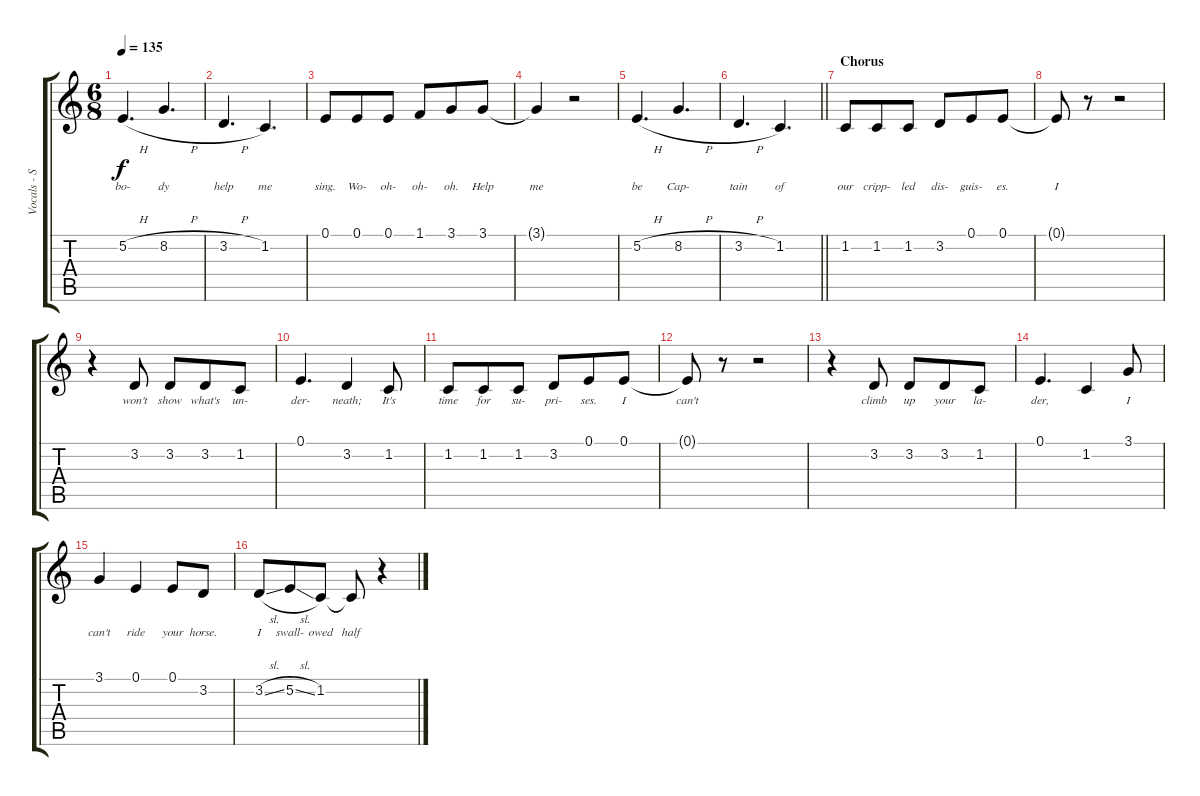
\track ("Vocals - Simon Neil" "Vocals - S") {instrument altosax}
\staff {score tabs}
\tuning (E4 B3 G3 D3 A2 E2) {hide}
\ts (6 8)
\tempo 135
\clef g2
\ks c
5.2{h}.4{d lyrics (0 "bo-") lyrics (1 "") lyrics (2 "") lyrics (3 "") lyrics (4 "") dy f} 8.2{h}.4{d lyrics (0 "dy") lyrics (1 "") lyrics (2 "") lyrics (3 "") lyrics (4 "")} |
3.2{h}.4{d lyrics (0 "help") lyrics (1 "") lyrics (2 "") lyrics (3 "") lyrics (4 "")} 1.2.4{d lyrics (0 "me") lyrics (1 "") lyrics (2 "") lyrics (3 "") lyrics (4 "")} |
0.1.8{lyrics (0 "sing.") lyrics (1 "") lyrics (2 "") lyrics (3 "") lyrics (4 "")} 0.1.8{lyrics (0 "Wo-") lyrics (1 "") lyrics (2 "") lyrics (3 "") lyrics (4 "")} 0.1.8{lyrics (0 "oh-") lyrics (1 "") lyrics (2 "") lyrics (3 "") lyrics (4 "")} 1.1.8{lyrics (0 "oh-") lyrics (1 "") lyrics (2 "") lyrics (3 "") lyrics (4 "")} 3.1.8{lyrics (0 "oh.") lyrics (1 "") lyrics (2 "") lyrics (3 "") lyrics (4 "")} 3.1.8{lyrics (0 "Help") lyrics (1 "") lyrics (2 "") lyrics (3 "") lyrics (4 "")} |
3.1{t}.4{lyrics (0 "me") lyrics (1 "") lyrics (2 "") lyrics (3 "") lyrics (4 "")} r.2 |
5.2{h}.4{d lyrics (0 "be") lyrics (1 "") lyrics (2 "") lyrics (3 "") lyrics (4 "")} 8.2{h}.4{d lyrics (0 "Cap-") lyrics (1 "") lyrics (2 "") lyrics (3 "") lyrics (4 "")} |
\barLineRight lightlight
3.2{h}.4{d lyrics (0 "tain") lyrics (1 "") lyrics (2 "") lyrics (3 "") lyrics (4 "")} 1.2.4{d lyrics (0 "of") lyrics (1 "") lyrics (2 "") lyrics (3 "") lyrics (4 "")} |
\section ("" "Chorus")
1.2.8{lyrics (0 "our") lyrics (1 "") lyrics (2 "") lyrics (3 "") lyrics (4 "") volume 16} 1.2.8{lyrics (0 "cripp-") lyrics (1 "") lyrics (2 "") lyrics (3 "") lyrics (4 "")} 1.2.8{lyrics (0 "led") lyrics (1 "") lyrics (2 "") lyrics (3 "") lyrics (4 "")} 3.2.8{lyrics (0 "dis-") lyrics (1 "") lyrics (2 "") lyrics (3 "") lyrics (4 "")} 0.1.8{lyrics (0 "guis-") lyrics (1 "") lyrics (2 "") lyrics (3 "") lyrics (4 "")} 0.1.8{lyrics (0 "es.") lyrics (1 "") lyrics (2 "") lyrics (3 "") lyrics (4 "")} |
0.1{t}.8{lyrics (0 "I") lyrics (1 "") lyrics (2 "") lyrics (3 "") lyrics (4 "")} r.8 r.2 |
r.4 3.2.8{lyrics (0 "won't") lyrics (1 "") lyrics (2 "") lyrics (3 "") lyrics (4 "")} 3.2.8{lyrics (0 "show") lyrics (1 "") lyrics (2 "") lyrics (3 "") lyrics (4 "")} 3.2.8{lyrics (0 "what's") lyrics (1 "") lyrics (2 "") lyrics (3 "") lyrics (4 "")} 1.2.8{lyrics (0 "un-") lyrics (1 "") lyrics (2 "") lyrics (3 "") lyrics (4 "")} |
0.1.4{d lyrics (0 "der-") lyrics (1 "") lyrics (2 "") lyrics (3 "") lyrics (4 "")} 3.2.4{lyrics (0 "neath;") lyrics (1 "") lyrics (2 "") lyrics (3 "") lyrics (4 "")} 1.2.8{lyrics (0 "It's") lyrics (1 "") lyrics (2 "") lyrics (3 "") lyrics (4 "")} |
1.2.8{lyrics (0 "time") lyrics (1 "") lyrics (2 "") lyrics (3 "") lyrics (4 "")} 1.2.8{lyrics (0 "for") lyrics (1 "") lyrics (2 "") lyrics (3 "") lyrics (4 "")} 1.2.8{lyrics (0 "su-") lyrics (1 "") lyrics (2 "") lyrics (3 "") lyrics (4 "")} 3.2.8{lyrics (0 "pri-") lyrics (1 "") lyrics (2 "") lyrics (3 "") lyrics (4 "")} 0.1.8{lyrics (0 "ses.") lyrics (1 "") lyrics (2 "") lyrics (3 "") lyrics (4 "")} 0.1.8{lyrics (0 "I") lyrics (1 "") lyrics (2 "") lyrics (3 "") lyrics (4 "")} |
0.1{t}.8{lyrics (0 "can't") lyrics (1 "") lyrics (2 "") lyrics (3 "") lyrics (4 "")} r.8 r.2 |
r.4 3.2.8{lyrics (0 "climb") lyrics (1 "") lyrics (2 "") lyrics (3 "") lyrics (4 "")} 3.2.8{lyrics (0 "up") lyrics (1 "") lyrics (2 "") lyrics (3 "") lyrics (4 "")} 3.2.8{lyrics (0 "your") lyrics (1 "") lyrics (2 "") lyrics (3 "") lyrics (4 "")} 1.2.8{lyrics (0 "la-") lyrics (1 "") lyrics (2 "") lyrics (3 "") lyrics (4 "")} |
0.1.4{d lyrics (0 "der,") lyrics (1 "") lyrics (2 "") lyrics (3 "") lyrics (4 "")} 1.2.4{lyrics (0 "") lyrics (1 "") lyrics (2 "") lyrics (3 "") lyrics (4 "")} 3.1.8{lyrics (0 "I") lyrics (1 "") lyrics (2 "") lyrics (3 "") lyrics (4 "")} |
3.1.4{lyrics (0 "can't") lyrics (1 "") lyrics (2 "") lyrics (3 "") lyrics (4 "")} 0.1.4{lyrics (0 "ride") lyrics (1 "") lyrics (2 "") lyrics (3 "") lyrics (4 "")} 0.1.8{lyrics (0 "your") lyrics (1 "") lyrics (2 "") lyrics (3 "") lyrics (4 "")} 3.2.8{lyrics (0 "horse.") lyrics (1 "") lyrics (2 "") lyrics (3 "") lyrics (4 "")} |
3.2{sl}.8{lyrics (0 "I") lyrics (1 "") lyrics (2 "") lyrics (3 "") lyrics (4 "")} 5.2{sl}.8{lyrics (0 "swall-") lyrics (1 "") lyrics (2 "") lyrics (3 "") lyrics (4 "")} 1.2.8{lyrics (0 "owed") lyrics (1 "") lyrics (2 "") lyrics (3 "") lyrics (4 "")} 1.2{t}.8{lyrics (0 "half") lyrics (1 "") lyrics (2 "") lyrics (3 "") lyrics (4 "")} r.4
